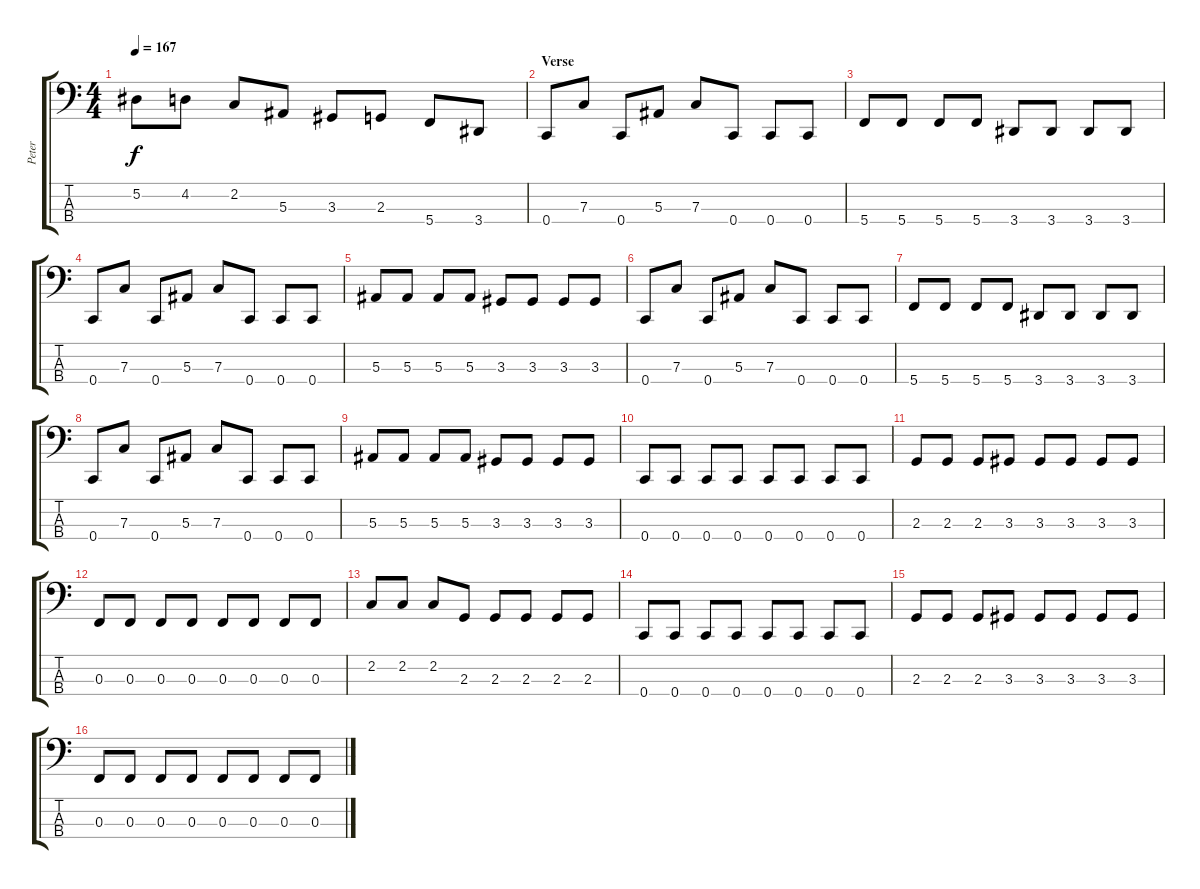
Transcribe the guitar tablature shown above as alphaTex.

\track ("Peter" "Peter") {instrument slapbass1}
\staff {score tabs}
\tuning (Eb2 Bb1 F1 C1) {hide}
\ts (4 4)
\tempo 167
\clef f4
\ks c
5.2.8{dy f} 4.2.8 2.2.8 5.3.8 3.3.8 2.3.8 5.4.8 3.4.8 |
\section ("" "Verse")
0.4.8 7.3.8 0.4.8 5.3.8 7.3.8 0.4.8 0.4.8 0.4.8 |
5.4.8 5.4.8 5.4.8 5.4.8 3.4.8 3.4.8 3.4.8 3.4.8 |
0.4.8 7.3.8 0.4.8 5.3.8 7.3.8 0.4.8 0.4.8 0.4.8 |
5.3.8 5.3.8 5.3.8 5.3.8 3.3.8 3.3.8 3.3.8 3.3.8 |
0.4.8 7.3.8 0.4.8 5.3.8 7.3.8 0.4.8 0.4.8 0.4.8 |
5.4.8 5.4.8 5.4.8 5.4.8 3.4.8 3.4.8 3.4.8 3.4.8 |
0.4.8 7.3.8 0.4.8 5.3.8 7.3.8 0.4.8 0.4.8 0.4.8 |
5.3.8 5.3.8 5.3.8 5.3.8 3.3.8 3.3.8 3.3.8 3.3.8 |
0.4.8 0.4.8 0.4.8 0.4.8 0.4.8 0.4.8 0.4.8 0.4.8 |
2.3.8 2.3.8 2.3.8 3.3.8 3.3.8 3.3.8 3.3.8 3.3.8 |
0.3.8 0.3.8 0.3.8 0.3.8 0.3.8 0.3.8 0.3.8 0.3.8 |
2.2.8 2.2.8 2.2.8 2.3.8 2.3.8 2.3.8 2.3.8 2.3.8 |
0.4.8 0.4.8 0.4.8 0.4.8 0.4.8 0.4.8 0.4.8 0.4.8 |
2.3.8 2.3.8 2.3.8 3.3.8 3.3.8 3.3.8 3.3.8 3.3.8 |
0.3.8 0.3.8 0.3.8 0.3.8 0.3.8 0.3.8 0.3.8 0.3.8
